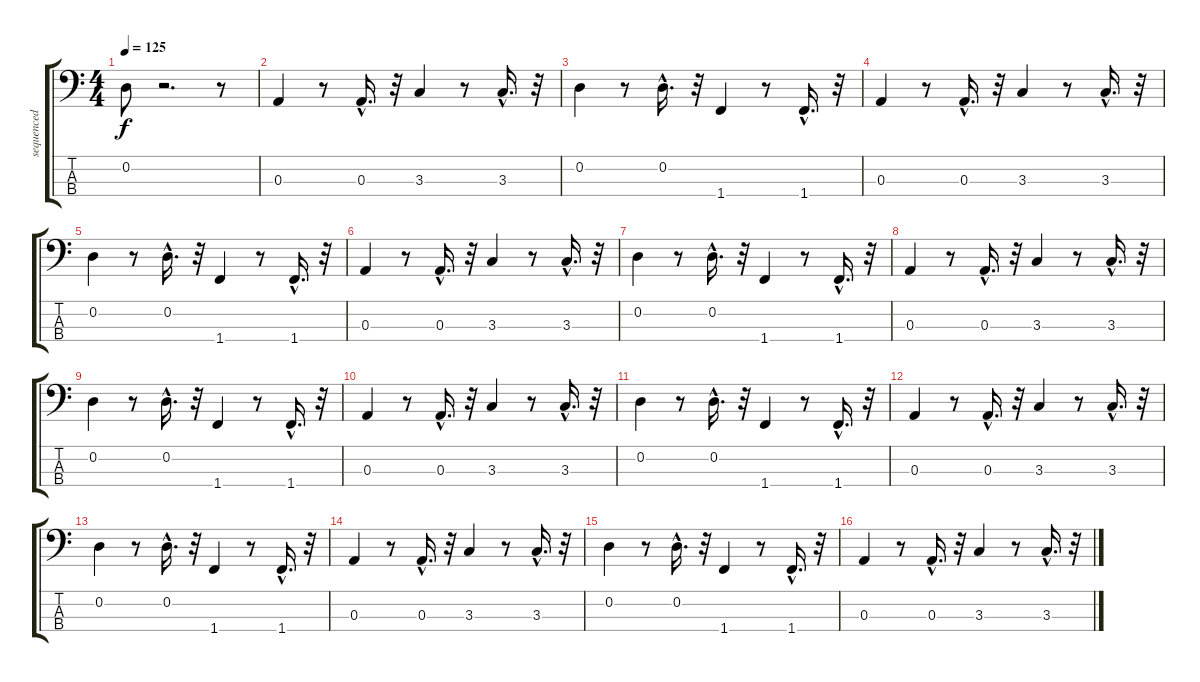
\track ("sequenced by" "sequenced ") {instrument electricbassfinger}
\staff {score tabs}
\tuning (G2 D2 A1 E1) {hide}
\ts (4 4)
\tempo 125
\clef f4
\ks c
0.2.8{dy f} r.2{d} r.8 |
0.3.4 r.8 0.3{hac}.16{d} r.32 3.3.4 r.8 3.3{hac}.16{d} r.32 |
0.2.4 r.8 0.2{hac}.16{d} r.32 1.4.4 r.8 1.4{hac}.16{d} r.32 |
0.3.4 r.8 0.3{hac}.16{d} r.32 3.3.4 r.8 3.3{hac}.16{d} r.32 |
0.2.4 r.8 0.2{hac}.16{d} r.32 1.4.4 r.8 1.4{hac}.16{d} r.32 |
0.3.4 r.8 0.3{hac}.16{d} r.32 3.3.4 r.8 3.3{hac}.16{d} r.32 |
0.2.4 r.8 0.2{hac}.16{d} r.32 1.4.4 r.8 1.4{hac}.16{d} r.32 |
0.3.4 r.8 0.3{hac}.16{d} r.32 3.3.4 r.8 3.3{hac}.16{d} r.32 |
0.2.4 r.8 0.2{hac}.16{d} r.32 1.4.4 r.8 1.4{hac}.16{d} r.32 |
0.3.4 r.8 0.3{hac}.16{d} r.32 3.3.4 r.8 3.3{hac}.16{d} r.32 |
0.2.4 r.8 0.2{hac}.16{d} r.32 1.4.4 r.8 1.4{hac}.16{d} r.32 |
0.3.4 r.8 0.3{hac}.16{d} r.32 3.3.4 r.8 3.3{hac}.16{d} r.32 |
0.2.4 r.8 0.2{hac}.16{d} r.32 1.4.4 r.8 1.4{hac}.16{d} r.32 |
0.3.4 r.8 0.3{hac}.16{d} r.32 3.3.4 r.8 3.3{hac}.16{d} r.32 |
0.2.4 r.8 0.2{hac}.16{d} r.32 1.4.4 r.8 1.4{hac}.16{d} r.32 |
0.3.4 r.8 0.3{hac}.16{d} r.32 3.3.4 r.8 3.3{hac}.16{d} r.32
